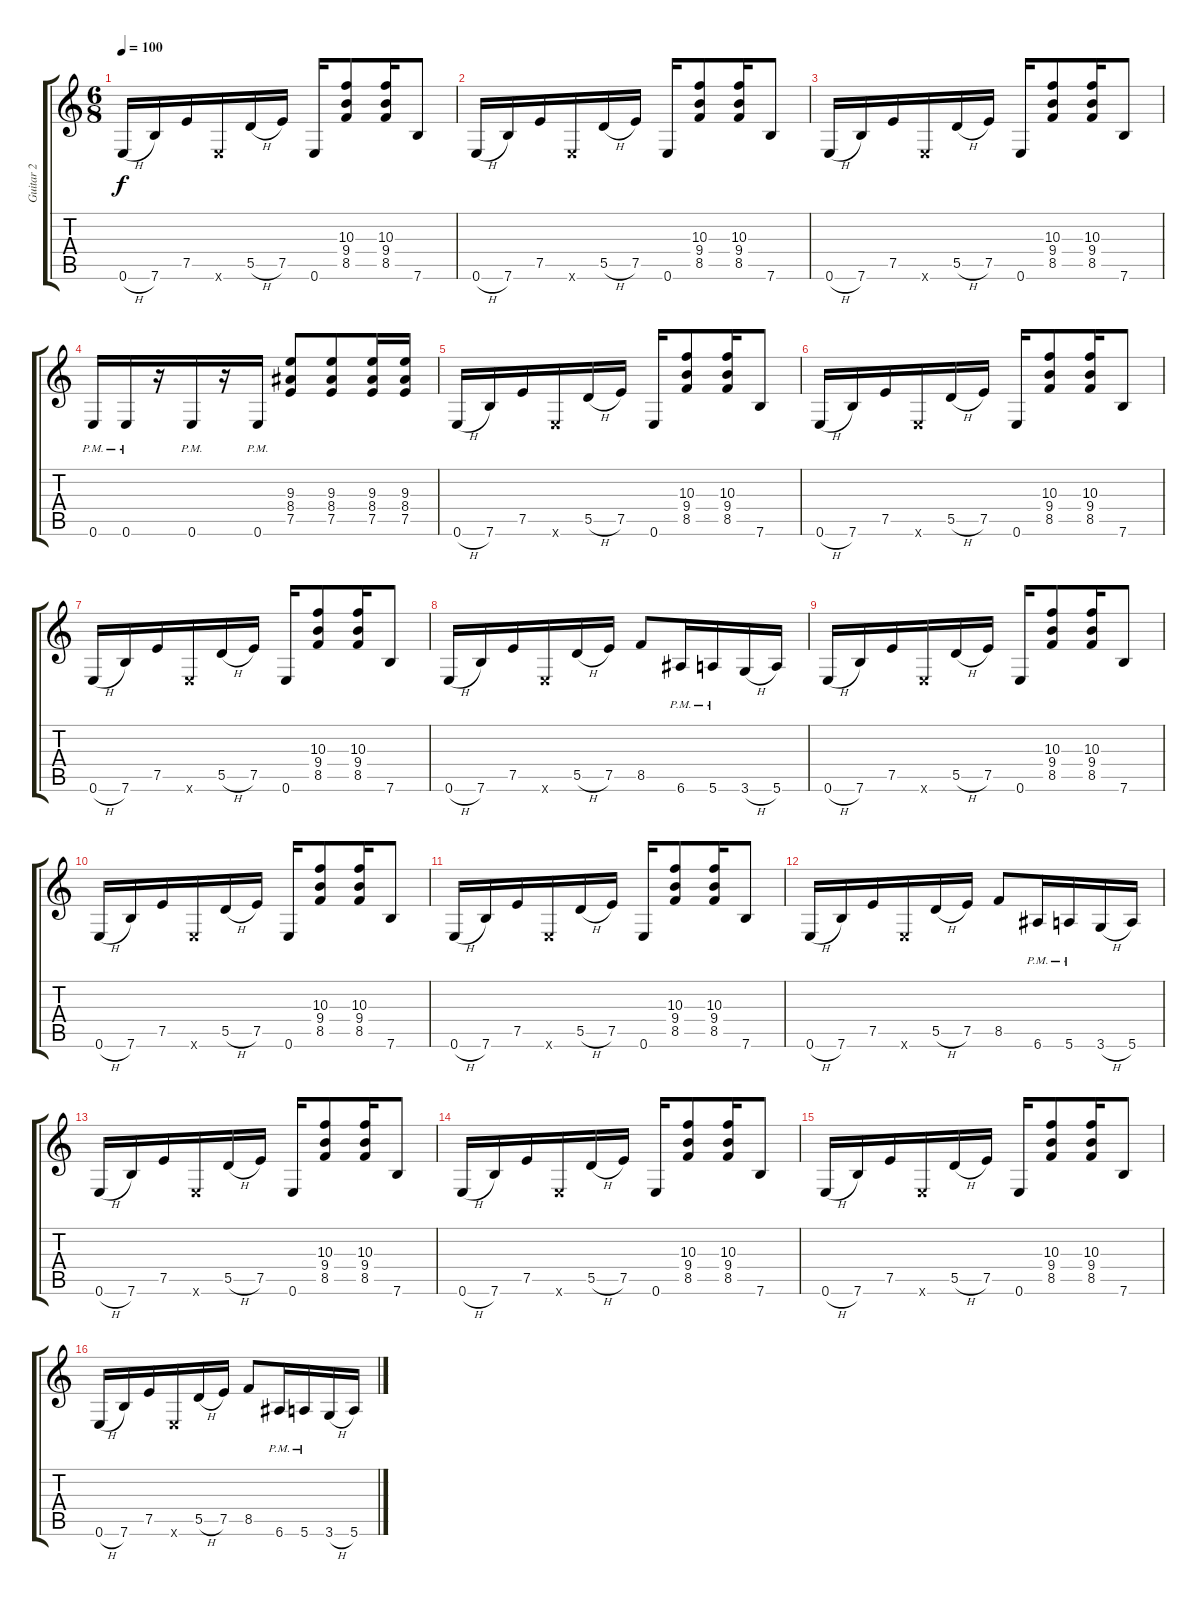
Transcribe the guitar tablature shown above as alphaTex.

\track ("Guitar 2" "Guitar 2") {instrument distortionguitar}
\staff {score tabs}
\tuning (E4 B3 G3 D3 A2 E2) {hide}
\ts (6 8)
\tempo 100
\clef g2
\ks c
0.6{h}.16{dy f} 7.6.16 7.5.16 0.6{x}.16 5.5{h}.16 7.5.16 0.6.16 (10.3 9.4 8.5).8 (10.3 9.4 8.5).16 7.6.8 |
0.6{h}.16 7.6.16 7.5.16 0.6{x}.16 5.5{h}.16 7.5.16 0.6.16 (10.3 9.4 8.5).8 (10.3 9.4 8.5).16 7.6.8 |
0.6{h}.16 7.6.16 7.5.16 0.6{x}.16 5.5{h}.16 7.5.16 0.6.16 (10.3 9.4 8.5).8 (10.3 9.4 8.5).16 7.6.8 |
0.6{pm}.16 0.6{pm}.16 r.16 0.6{pm}.16 r.16 0.6{pm}.16 (9.3 8.4 7.5).8 (9.3 8.4 7.5).8 (9.3 8.4 7.5).16 (9.3 8.4 7.5).16 |
0.6{h}.16 7.6.16 7.5.16 0.6{x}.16 5.5{h}.16 7.5.16 0.6.16 (10.3 9.4 8.5).8 (10.3 9.4 8.5).16 7.6.8 |
0.6{h}.16 7.6.16 7.5.16 0.6{x}.16 5.5{h}.16 7.5.16 0.6.16 (10.3 9.4 8.5).8 (10.3 9.4 8.5).16 7.6.8 |
0.6{h}.16 7.6.16 7.5.16 0.6{x}.16 5.5{h}.16 7.5.16 0.6.16 (10.3 9.4 8.5).8 (10.3 9.4 8.5).16 7.6.8 |
0.6{h}.16 7.6.16 7.5.16 0.6{x}.16 5.5{h}.16 7.5.16 8.5.8 6.6{pm}.16 5.6{pm}.16 3.6{h}.16 5.6.16 |
0.6{h}.16 7.6.16 7.5.16 0.6{x}.16 5.5{h}.16 7.5.16 0.6.16 (10.3 9.4 8.5).8 (10.3 9.4 8.5).16 7.6.8 |
0.6{h}.16 7.6.16 7.5.16 0.6{x}.16 5.5{h}.16 7.5.16 0.6.16 (10.3 9.4 8.5).8 (10.3 9.4 8.5).16 7.6.8 |
0.6{h}.16 7.6.16 7.5.16 0.6{x}.16 5.5{h}.16 7.5.16 0.6.16 (10.3 9.4 8.5).8 (10.3 9.4 8.5).16 7.6.8 |
0.6{h}.16 7.6.16 7.5.16 0.6{x}.16 5.5{h}.16 7.5.16 8.5.8 6.6{pm}.16 5.6{pm}.16 3.6{h}.16 5.6.16 |
0.6{h}.16 7.6.16 7.5.16 0.6{x}.16 5.5{h}.16 7.5.16 0.6.16 (10.3 9.4 8.5).8 (10.3 9.4 8.5).16 7.6.8 |
0.6{h}.16 7.6.16 7.5.16 0.6{x}.16 5.5{h}.16 7.5.16 0.6.16 (10.3 9.4 8.5).8 (10.3 9.4 8.5).16 7.6.8 |
0.6{h}.16 7.6.16 7.5.16 0.6{x}.16 5.5{h}.16 7.5.16 0.6.16 (10.3 9.4 8.5).8 (10.3 9.4 8.5).16 7.6.8 |
0.6{h}.16 7.6.16 7.5.16 0.6{x}.16 5.5{h}.16 7.5.16 8.5.8 6.6{pm}.16 5.6{pm}.16 3.6{h}.16 5.6.16
